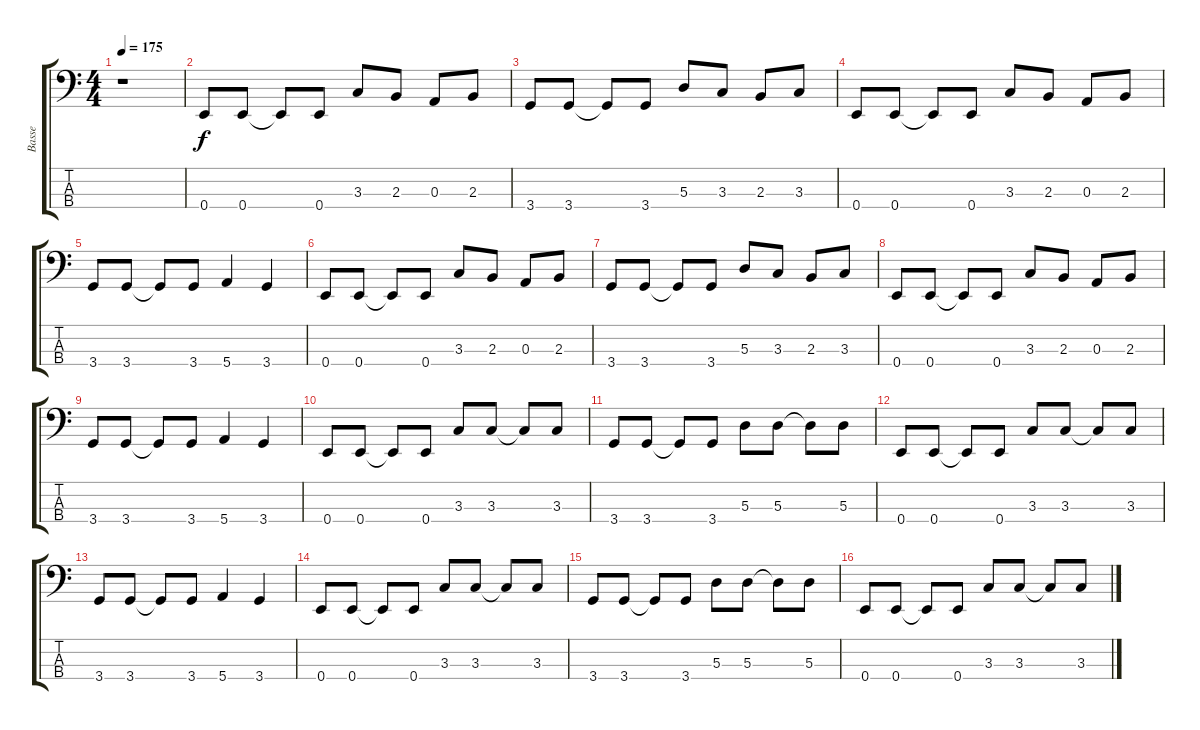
\track ("Basse" "Basse") {instrument electricbasspick}
\staff {score tabs}
\tuning (G2 D2 A1 E1) {hide}
\ts (4 4)
\tempo 175
\clef f4
\ks c
r.1{dy f instrument electricbasspick} |
0.4.8 0.4.8 0.4{t}.8 0.4.8 3.3.8 2.3.8 0.3.8 2.3.8 |
3.4.8 3.4.8 3.4{t}.8 3.4.8 5.3.8 3.3.8 2.3.8 3.3.8 |
0.4.8 0.4.8 0.4{t}.8 0.4.8 3.3.8 2.3.8 0.3.8 2.3.8 |
3.4.8 3.4.8 3.4{t}.8 3.4.8 5.4.4 3.4.4 |
0.4.8 0.4.8 0.4{t}.8 0.4.8 3.3.8 2.3.8 0.3.8 2.3.8 |
3.4.8 3.4.8 3.4{t}.8 3.4.8 5.3.8 3.3.8 2.3.8 3.3.8 |
0.4.8 0.4.8 0.4{t}.8 0.4.8 3.3.8 2.3.8 0.3.8 2.3.8 |
3.4.8 3.4.8 3.4{t}.8 3.4.8 5.4.4 3.4.4 |
0.4.8 0.4.8 0.4{t}.8 0.4.8 3.3.8 3.3.8 3.3{t}.8 3.3.8 |
3.4.8 3.4.8 3.4{t}.8 3.4.8 5.3.8 5.3.8 5.3{t}.8 5.3.8 |
0.4.8 0.4.8 0.4{t}.8 0.4.8 3.3.8 3.3.8 3.3{t}.8 3.3.8 |
3.4.8 3.4.8 3.4{t}.8 3.4.8 5.4.4 3.4.4 |
0.4.8 0.4.8 0.4{t}.8 0.4.8 3.3.8 3.3.8 3.3{t}.8 3.3.8 |
3.4.8 3.4.8 3.4{t}.8 3.4.8 5.3.8 5.3.8 5.3{t}.8 5.3.8 |
0.4.8 0.4.8 0.4{t}.8 0.4.8 3.3.8 3.3.8 3.3{t}.8 3.3.8
